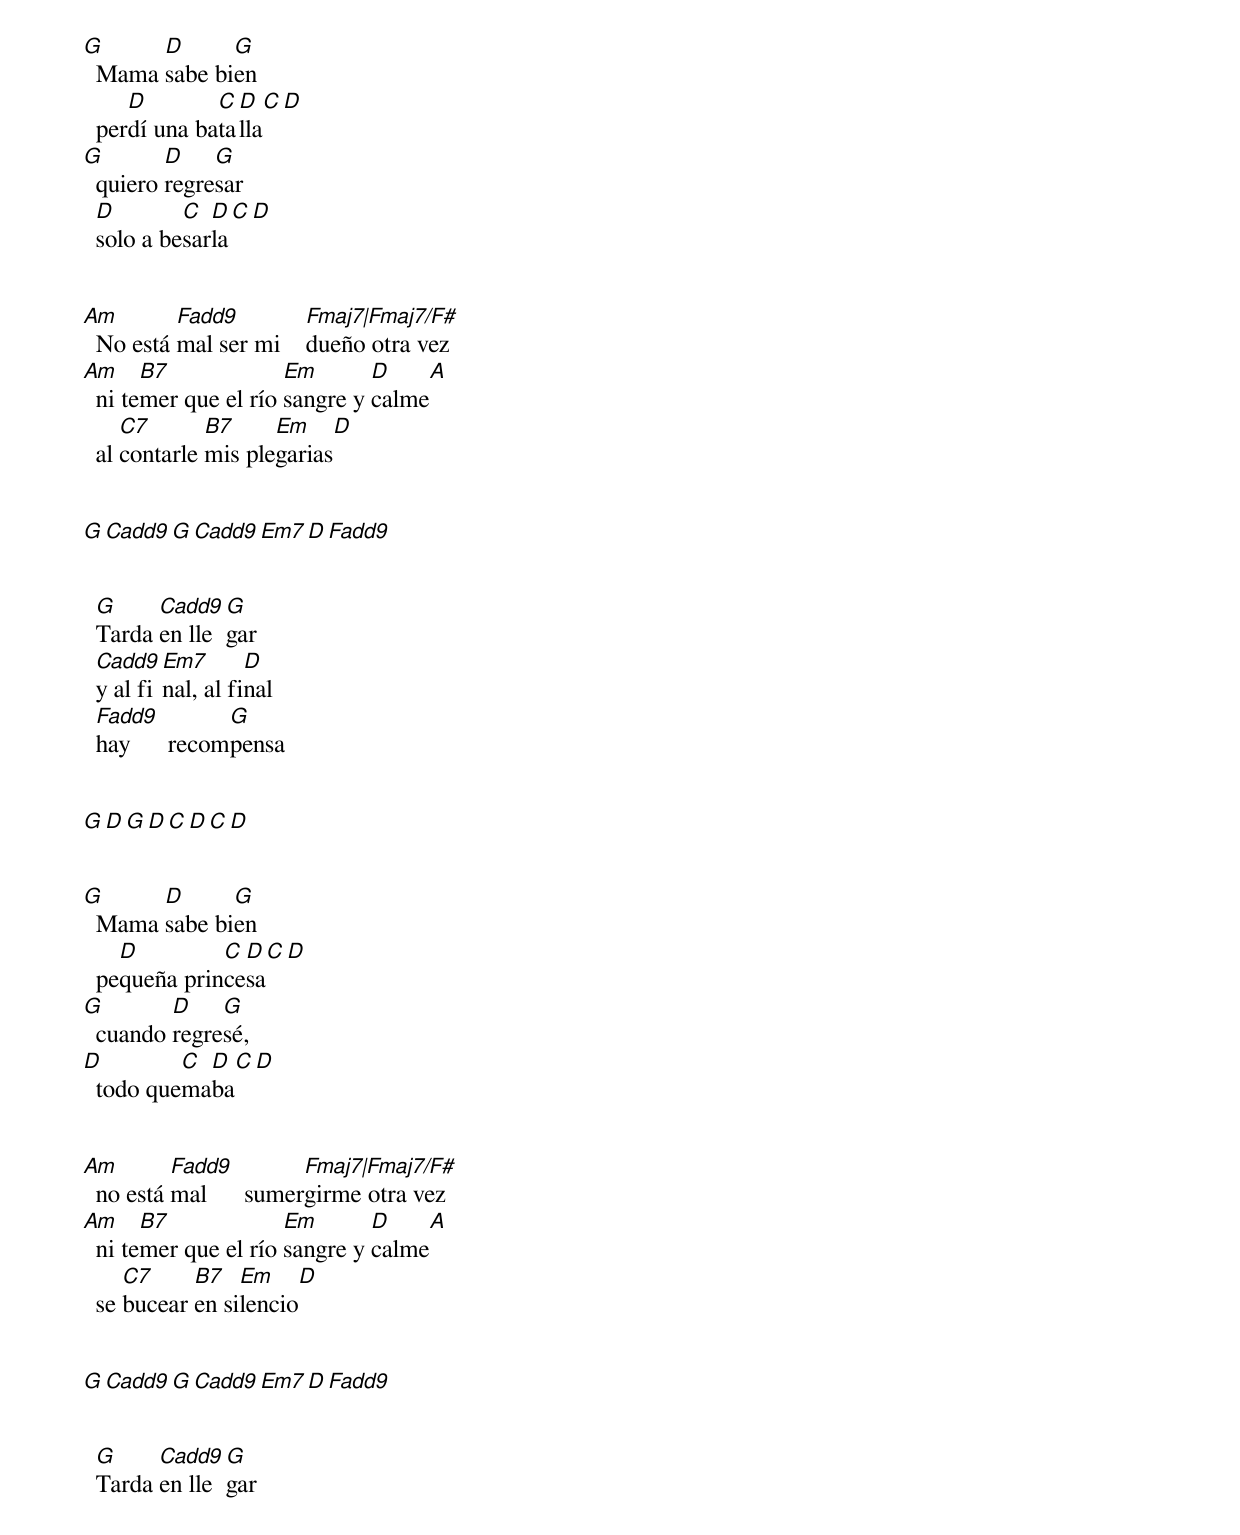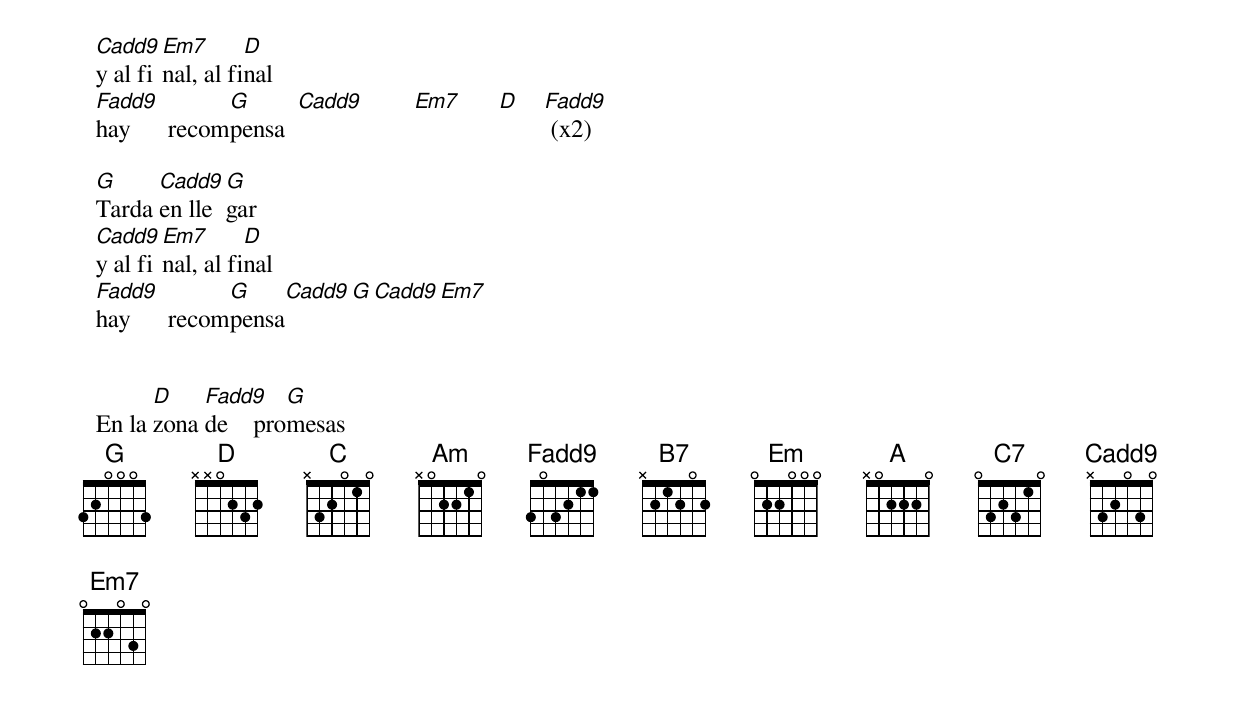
G      D      G
  Mama sabe bien
     D        C D    C  D
  perdí una batalla
G        D    G
  quiero regresar
  D        C  D      C  D
  solo a besarla


Am        Fadd9         Fmaj7|Fmaj7/F#
  No está mal ser mi    dueño otra vez
Am     B7             Em       D       A
  ni temer que el río sangre y calme
     C7       B7     Em     D
  al contarle mis plegarias


  G   Cadd9   G   Cadd9   Em7   D   Fadd9


  G     Cadd9 G
  Tarda en llegar
  Cadd9  Em7       D
  y al final, al final
  Fadd9         G
  hay      recompensa


  G D   G D   C D   C D


G      D      G
  Mama sabe bien
    D         C D   C  D
  pequeña princesa
G        D    G
  cuando regresé,
D         C D       C  D
  todo quemaba


Am        Fadd9         Fmaj7|Fmaj7/F#
  no está mal      sumergirme otra vez
Am     B7             Em       D       A
  ni temer que el río sangre y calme
     C7     B7   Em     D
  se bucear en silencio


  G   Cadd9   G   Cadd9   Em7   D   Fadd9


  G     Cadd9 G
  Tarda en llegar
  Cadd9  Em7       D
  y al final, al final
  Fadd9         G      Cadd9   Em7   D   Fadd9
  hay      recompensa                     (x2)

  G     Cadd9 G
  Tarda en llegar
  Cadd9  Em7       D
  y al final, al final
  Fadd9         G      Cadd9   G   Cadd9   Em7
  hay      recompensa


        D    Fadd9    G
  En la zona de    promesas
